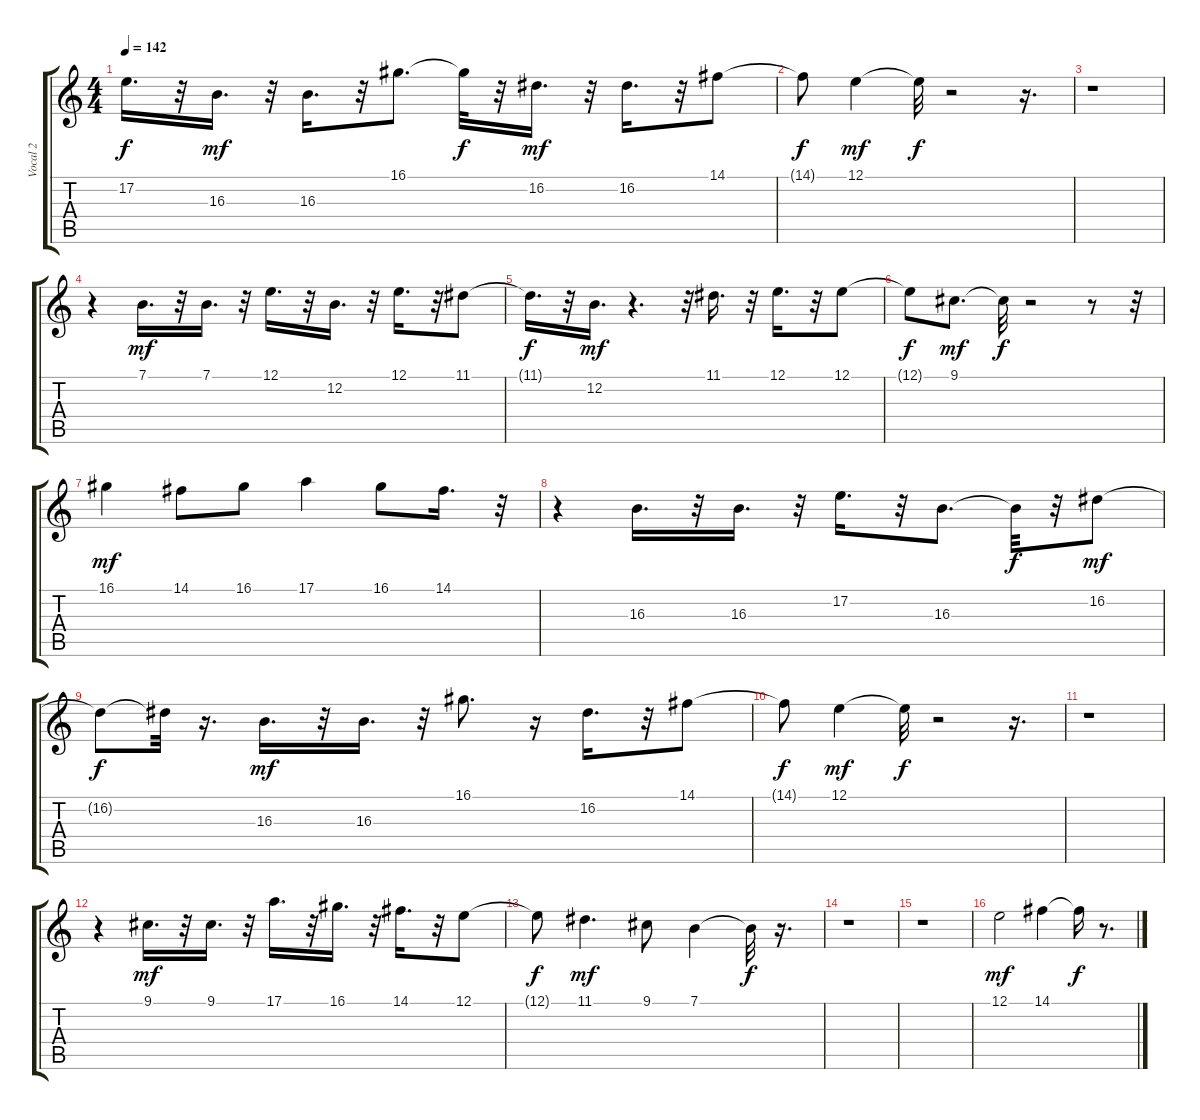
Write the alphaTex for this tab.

\track ("Vocal 2" "Vocal 2") {instrument synthvoice}
\staff {score tabs}
\tuning (E4 B3 G3 D3 A2 E2) {hide}
\ts (4 4)
\tempo 142
\clef g2
\ks c
17.2{t}.16{d dy f} r.32 16.3.16{d dy mf} r.32 16.3.16{d} r.32 16.1.8{d} 16.1{t}.32{dy f} r.32 16.2.16{d dy mf} r.32 16.2.16{d} r.32 14.1.8 |
14.1{t}.8{dy f} 12.1.4{dy mf} 12.1{t}.32{dy f} r.2 r.16{d} |
r.1 |
r.4 7.1.16{d dy mf} r.32 7.1.16{d} r.32 12.1.16{d} r.32 12.2.16{d} r.32 12.1.16{d} r.32 11.1.8 |
11.1{t}.16{d dy f} r.32 12.2.16{d dy mf} r.4{d} r.32 11.1.16{d} r.32 12.1.16{d} r.32 12.1.8 |
12.1{t}.8{dy f} 9.1.8{d dy mf} 9.1{t}.32{dy f} r.2 r.8 r.32 |
16.1.4{dy mf} 14.1.8 16.1.8 17.1.4 16.1.8 14.1.16{d} r.32 |
r.4 16.3.16{d} r.32 16.3.16{d} r.32 17.2.16{d} r.32 16.3.8{d} 16.3{t}.32{dy f} r.32 16.2.8{dy mf} |
16.2{t}.8{dy f} 16.2{t}.32 r.16{d} 16.3.16{d dy mf} r.32 16.3.16{d} r.32 16.1.8{d} r.16 16.2.16{d} r.32 14.1.8 |
14.1{t}.8{dy f} 12.1.4{dy mf} 12.1{t}.32{dy f} r.2 r.16{d} |
r.1 |
r.4 9.1.16{d dy mf} r.32 9.1.16{d} r.32 17.1.16{d} r.32 16.1.16{d} r.32 14.1.16{d} r.32 12.1.8 |
12.1{t}.8{dy f} 11.1.4{d dy mf} 9.1.8 7.1.4 7.1{t}.32{dy f} r.16{d} |
r.1 |
r.1 |
12.1.2{dy mf} 14.1.4 14.1{t}.16{dy f} r.8{d}
